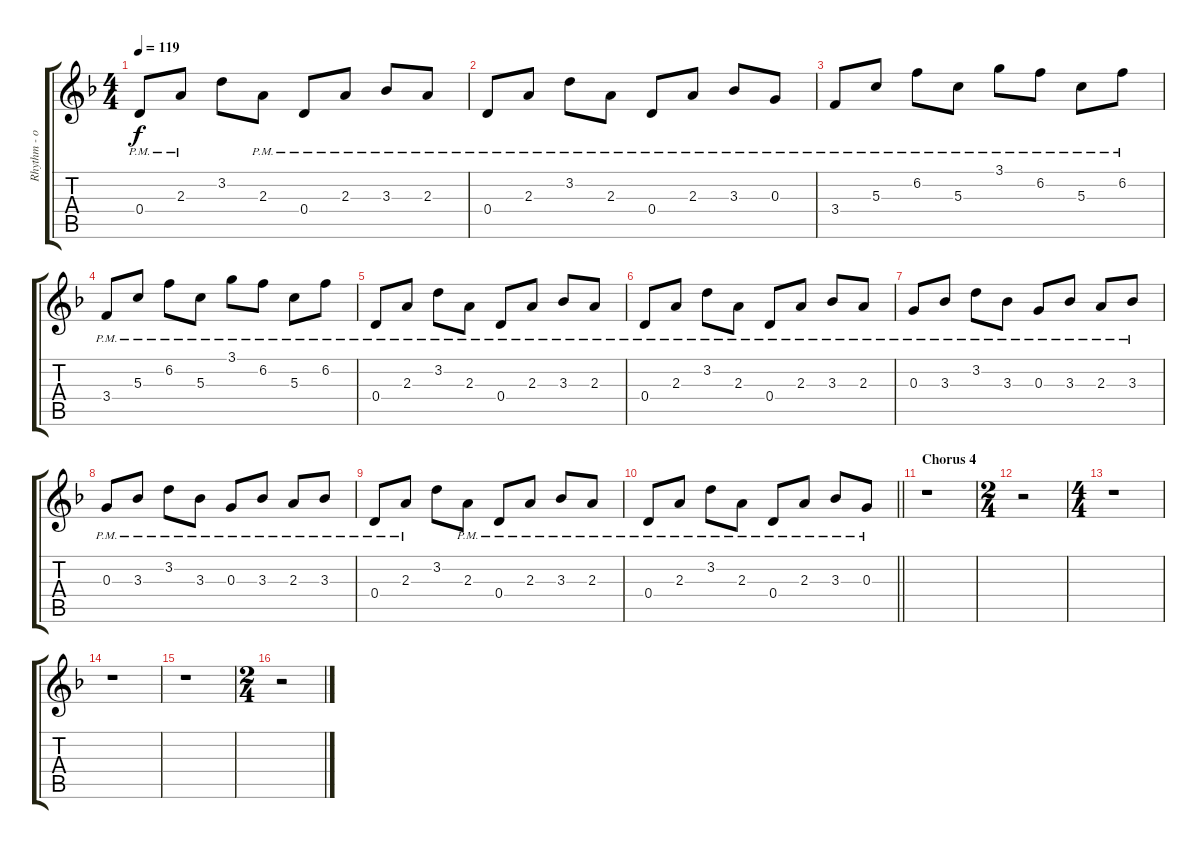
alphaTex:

\track ("Rhythm - overdriven - left" "Rhythm - o") {instrument overdrivenguitar}
\staff {score tabs}
\tuning (E4 B3 G3 D3 A2 E2) {hide}
\ts (4 4)
\tempo 119
\clef g2
\ks f
0.4{pm}.8{dy f} 2.3{pm}.8 3.2.8 2.3{pm}.8 0.4{pm}.8 2.3{pm}.8 3.3{pm}.8 2.3{pm}.8 |
0.4{pm}.8 2.3{pm}.8 3.2{pm}.8 2.3{pm}.8 0.4{pm}.8 2.3{pm}.8 3.3{pm}.8 0.3{pm}.8 |
3.4{pm}.8 5.3{pm}.8 6.2{pm}.8 5.3{pm}.8 3.1{pm}.8 6.2{pm}.8 5.3{pm}.8 6.2{pm}.8 |
3.4{pm}.8 5.3{pm}.8 6.2{pm}.8 5.3{pm}.8 3.1{pm}.8 6.2{pm}.8 5.3{pm}.8 6.2{pm}.8 |
0.4{pm}.8 2.3{pm}.8 3.2{pm}.8 2.3{pm}.8 0.4{pm}.8 2.3{pm}.8 3.3{pm}.8 2.3{pm}.8 |
0.4{pm}.8 2.3{pm}.8 3.2{pm}.8 2.3{pm}.8 0.4{pm}.8 2.3{pm}.8 3.3{pm}.8 2.3{pm}.8 |
0.3{pm}.8 3.3{pm}.8 3.2{pm}.8 3.3{pm}.8 0.3{pm}.8 3.3{pm}.8 2.3{pm}.8 3.3{pm}.8 |
0.3{pm}.8 3.3{pm}.8 3.2{pm}.8 3.3{pm}.8 0.3{pm}.8 3.3{pm}.8 2.3{pm}.8 3.3{pm}.8 |
0.4{pm}.8 2.3{pm}.8 3.2.8 2.3{pm}.8 0.4{pm}.8 2.3{pm}.8 3.3{pm}.8 2.3{pm}.8 |
\barLineRight lightlight
0.4{pm}.8 2.3{pm}.8 3.2{pm}.8 2.3{pm}.8 0.4{pm}.8 2.3{pm}.8 3.3{pm}.8 0.3{pm}.8 |
\section ("" "Chorus 4")
r.1 |
\ts (2 4)
r.2 |
\ts (4 4)
r.1 |
r.1 |
r.1 |
\ts (2 4)
r.2
